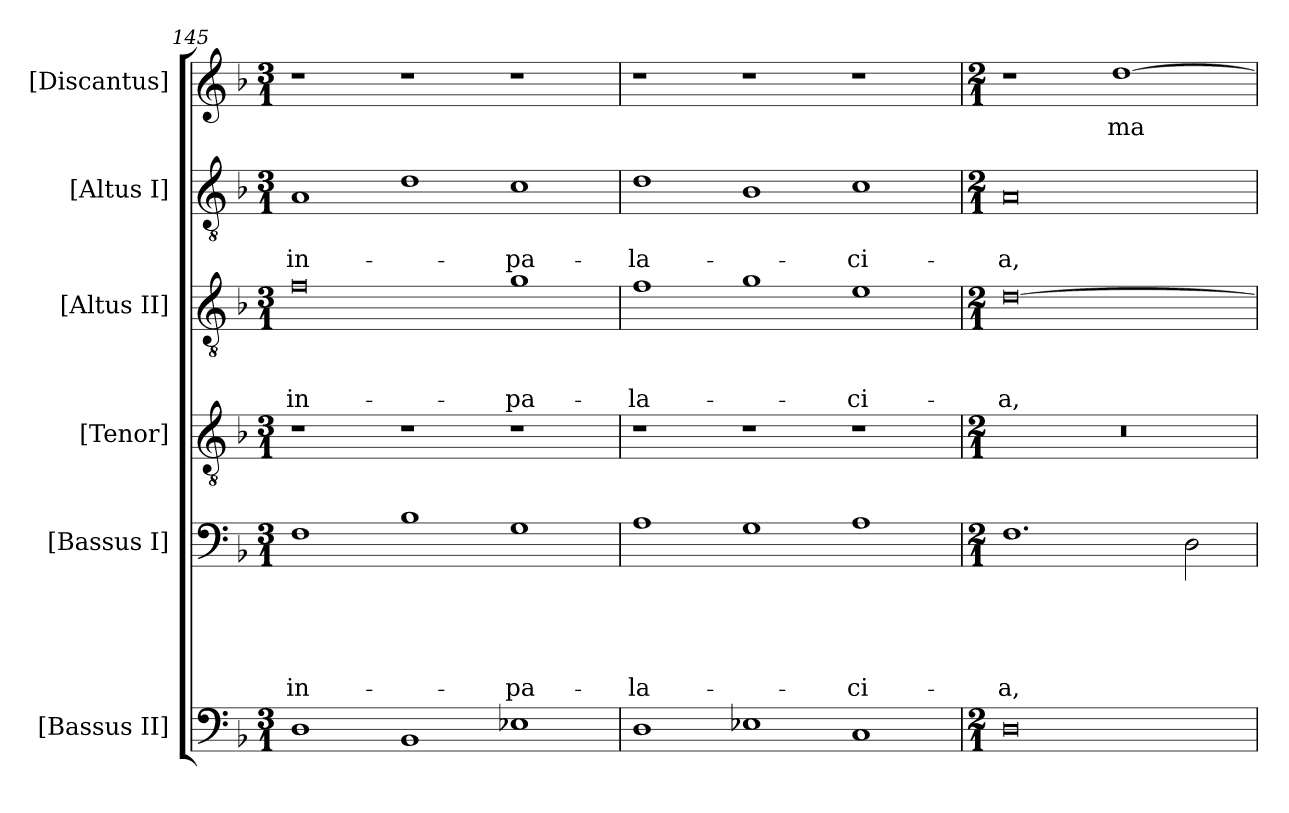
**kern	**kern	**text	**text	**text	**text	**text	**kern	**kern	**text	**text	**text	**kern	**text	**text	**kern	**text
*part6	*part5	*part5	*part5	*part5	*part5	*part5	*part4	*part3	*part3	*part3	*part3	*part2	*part2	*part2	*part1	*part1
*staff6	*staff5	*staff5	*staff5	*staff5	*staff5	*staff5	*staff4	*staff3	*staff3	*staff3	*staff3	*staff2	*staff2	*staff2	*staff1	*staff1
*I"[Bassus II]	*I"[Bassus I]	*	*	*	*	*	*I"[Tenor]	*I"[Altus II]	*	*	*	*I"[Altus I]	*	*	*I"[Discantus]	*
*clefF4	*clefF4	*	*	*	*	*	*clefGv2	*clefGv2	*	*	*	*clefGv2	*	*	*clefG2	*
*k[b-]	*k[b-]	*	*	*	*	*	*k[b-]	*k[b-]	*	*	*	*k[b-]	*	*	*k[b-]	*
*M3/1	*M3/1	*	*	*	*	*	*M3/1	*M3/1	*	*	*	*M3/1	*	*	*M3/1	*
=145	=145	=145	=145	=145	=145	=145	=145	=145	=145	=145	=145	=145	=145	=145	=145	=145
1D\	1F\	.	.	.	.	in-	1r	0f\	.	.	in-	1A/	.	in-	1r	.
1BB-/	1B-\	.	.	.	.	.	1r	.	.	.	.	1d\	.	.	1r	.
1E-X\	1G\	.	.	.	.	pa-	1r	1g\	.	.	pa-	1c\	.	pa-	1r	.
=146	=146	=146	=146	=146	=146	=146	=146	=146	=146	=146	=146	=146	=146	=146	=146	=146
1D\	1A\	.	.	.	.	-la-	1r	1f\	.	.	-la-	1d\	.	-la-	1r	.
1E-X\	1G\	.	.	.	.	.	1r	1g\	.	.	.	1B-\	.	.	1r	.
1C/	1A\	.	.	.	.	-ci-	1r	1e\	.	.	-ci-	1c\	.	-ci-	1r	.
=147	=147	=147	=147	=147	=147	=147	=147	=147	=147	=147	=147	=147	=147	=147	=147	=147
*M2/1	*M2/1	*	*	*	*	*	*M2/1	*M2/1	*	*	*	*M2/1	*	*	*M2/1	*
0D\	1.F\	.	.	.	.	-a,	0r	[0d\	.	.	-a,	0A/	.	-a,	1r	.
.	.	.	.	.	.	.	.	.	.	.	.	.	.	.	[1dd\	ma-
.	2D\	.	.	.	.	.	.	.	.	.	.	.	.	.	.	.
=	=	=	=	=	=	=	=	=	=	=	=	=	=	=	=	=
*-	*-	*-	*-	*-	*-	*-	*-	*-	*-	*-	*-	*-	*-	*-	*-	*-
